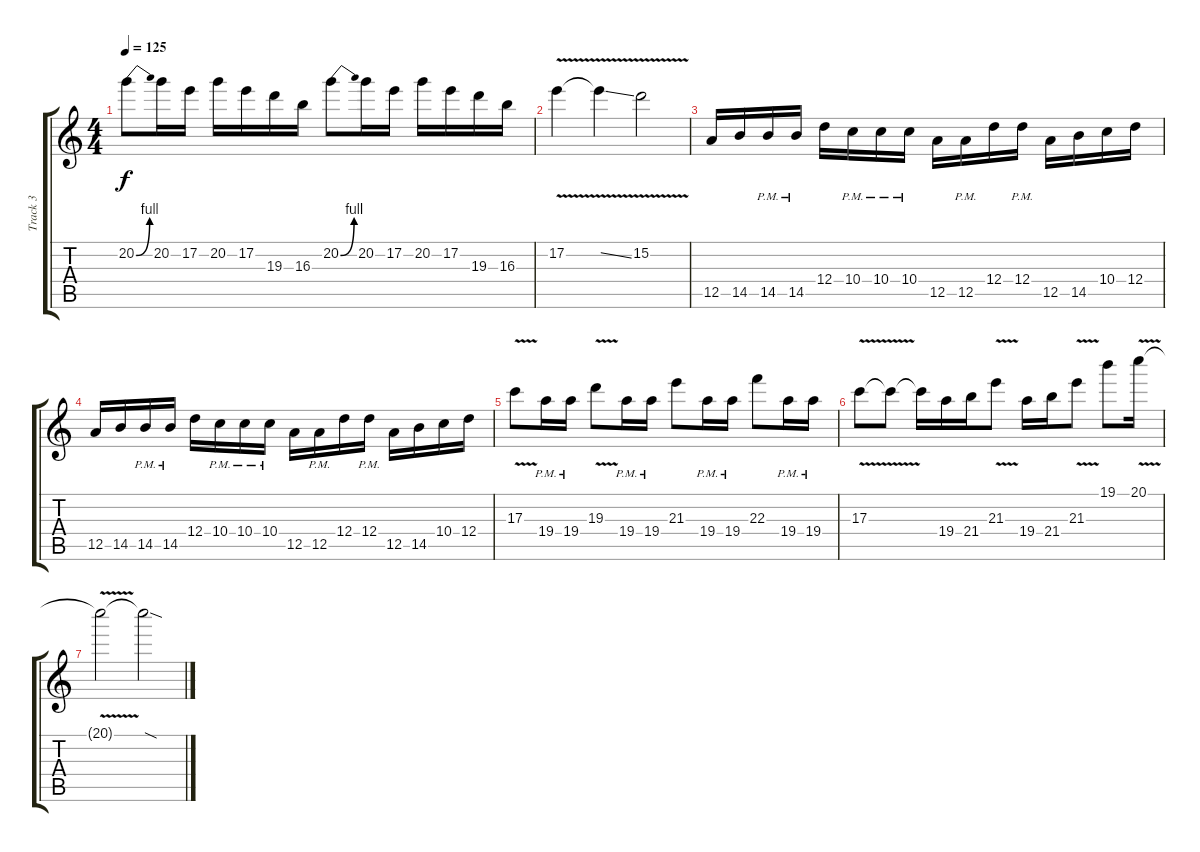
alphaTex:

\track ("Track 3" "Track 3") {instrument distortionguitar}
\staff {score tabs}
\tuning (E4 B3 G3 D3 A2 D2) {hide}
\ts (4 4)
\tempo 125
\clef g2
\ks c
20.2{be (bend 0 0 60 4)}.8{dy f} 20.2.16 17.2.16 20.2.16 17.2.16 19.3.16 16.3.16 20.2{be (bend 0 0 60 4)}.8 20.2.16 17.2.16 20.2.16 17.2.16 19.3.16 16.3.16 |
17.2{v}.4 17.2{ss t}.4 15.2{v}.2 |
12.5.16 14.5.16 14.5{pm}.16 14.5{pm}.16 12.4.16 10.4{pm}.16 10.4{pm}.16 10.4{pm}.16 12.5.16 12.5{pm}.16 12.4.16 12.4{pm}.16 12.5.16 14.5.16 10.4.16 12.4.16 |
12.5.16 14.5.16 14.5{pm}.16 14.5{pm}.16 12.4.16 10.4{pm}.16 10.4{pm}.16 10.4{pm}.16 12.5.16 12.5{pm}.16 12.4.16 12.4{pm}.16 12.5.16 14.5.16 10.4.16 12.4.16 |
17.3{v}.8 19.4{pm}.16 19.4{pm}.16 19.3{v}.8 19.4{pm}.16 19.4{pm}.16 21.3.8 19.4{pm}.16 19.4{pm}.16 22.3.8 19.4{pm}.16 19.4{pm}.16 |
17.3{v}.8 17.3{t}.8 17.3{t}.16 19.4.16 21.4.16 21.3{v}.8 19.4.16 21.4.16 21.3{v}.8 19.1.8 20.1{v}.16 |
20.1{t}.2 20.1{sod t}.2
